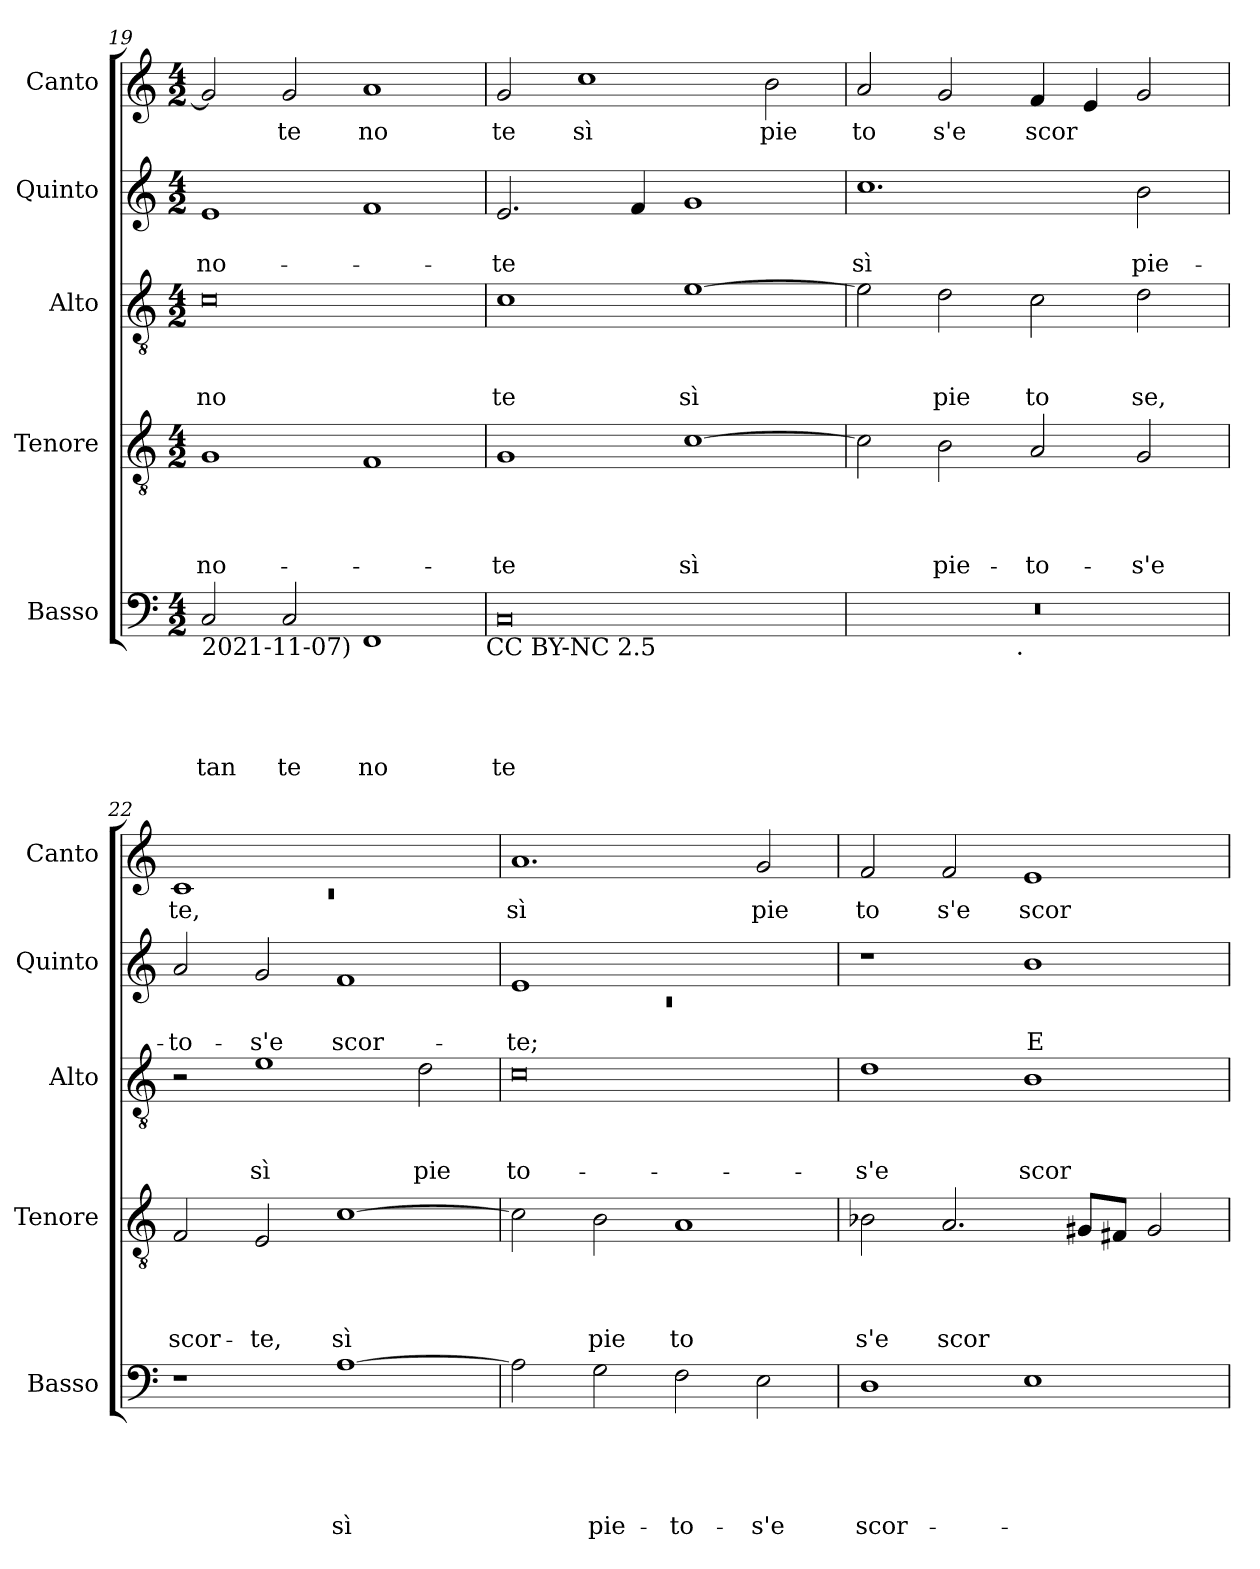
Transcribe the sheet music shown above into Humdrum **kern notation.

**kern	**text	**text	**text	**text	**text	**kern	**text	**text	**text	**text	**kern	**text	**text	**text	**kern	**text	**text	**kern	**text
*part5	*part5	*part5	*part5	*part5	*part5	*part4	*part4	*part4	*part4	*part4	*part3	*part3	*part3	*part3	*part2	*part2	*part2	*part1	*part1
*staff5	*staff5	*staff5	*staff5	*staff5	*staff5	*staff4	*staff4	*staff4	*staff4	*staff4	*staff3	*staff3	*staff3	*staff3	*staff2	*staff2	*staff2	*staff1	*staff1
*I"Basso	*	*	*	*	*	*I"Tenore	*	*	*	*	*I"Alto	*	*	*	*I"Quinto	*	*	*I"Canto	*
*I'Basso	*	*	*	*	*	*I'Tenore	*	*	*	*	*I'Alto	*	*	*	*I'Quinto	*	*	*I'Canto	*
*clefF4	*	*	*	*	*	*clefGv2	*	*	*	*	*clefGv2	*	*	*	*clefG2	*	*	*clefG2	*
*k[]	*	*	*	*	*	*k[]	*	*	*	*	*k[]	*	*	*	*k[]	*	*	*k[]	*
*C:	*	*	*	*	*	*C:	*	*	*	*	*C:	*	*	*	*C:	*	*	*C:	*
*M4/2	*	*	*	*	*	*M4/2	*	*	*	*	*M4/2	*	*	*	*M4/2	*	*	*M4/2	*
=19	=19	=19	=19	=19	=19	=19	=19	=19	=19	=19	=19	=19	=19	=19	=19	=19	=19	=19	=19
!LO:TX:b:t=2021-11-07)	!	!	!	!	!	!	!	!	!	!	!	!	!	!	!	!	!	!	!
!	!	!	!	!	!LO:LY:b	!	!	!	!	!LO:LY:b	!	!	!	!LO:LY:b	!	!	!LO:LY:b	!	!
2C/	.	.	.	.	tan	1G	.	.	.	no-	0c	.	.	no	1e	.	no-	2g/]	.
!	!	!	!	!	!LO:LY:b	!	!	!	!	!	!	!	!	!	!	!	!	!	!LO:LY:b
2C/	.	.	.	.	te	.	.	.	.	.	.	.	.	.	.	.	.	2g/	te
!	!	!	!	!	!LO:LY:b	!	!	!	!	!	!	!	!	!	!	!	!	!	!LO:LY:b
1FF	.	.	.	.	no	1F	.	.	.	.	.	.	.	.	1f	.	.	1a	no
!LO:TX:b:t=CC BY-NC 2.5	!	!	!	!	!	!	!	!	!	!	!	!	!	!	!	!	!	!	!
=20	=20	=20	=20	=20	=20	=20	=20	=20	=20	=20	=20	=20	=20	=20	=20	=20	=20	=20	=20
!	!	!	!	!	!LO:LY:b	!	!	!	!	!LO:LY:b	!	!	!	!LO:LY:b	!	!	!LO:LY:b	!	!LO:LY:b
0C	.	.	.	.	te	1G	.	.	.	-te	1c	.	.	te	2.e/	.	-te	2g/	te
!	!	!	!	!	!	!	!	!	!	!	!	!	!	!	!	!	!	!	!LO:LY:b
.	.	.	.	.	.	.	.	.	.	.	.	.	.	.	.	.	.	1cc	sì
.	.	.	.	.	.	.	.	.	.	.	.	.	.	.	4f/	.	.	.	.
!	!	!	!	!	!	!	!	!	!	!LO:LY:b	!	!	!	!LO:LY:b	!	!	!	!	!
.	.	.	.	.	.	[>1c	.	.	.	sì	[>1e	.	.	sì	1g	.	.	.	.
!	!	!	!	!	!	!	!	!	!	!	!	!	!	!	!	!	!	!	!LO:LY:b
.	.	.	.	.	.	.	.	.	.	.	.	.	.	.	.	.	.	2b\	pie
=21	=21	=21	=21	=21	=21	=21	=21	=21	=21	=21	=21	=21	=21	=21	=21	=21	=21	=21	=21
!	!	!	!	!	!	!	!	!	!	!	!	!	!	!	!	!	!LO:LY:b	!	!LO:LY:b
*^	*	*	*	*	*	*	*	*	*	*	*	*	*	*	*	*	*	*	*
0r	2ryy	.	.	.	.	.	2c\]	.	.	.	.	2e\]	.	.	.	1.cc	.	sì	2a/	to
!	!	!	!	!	!	!	!	!	!	!	!LO:LY:b	!	!	!	!LO:LY:b	!	!	!	!	!LO:LY:b
.	4...ryy	.	.	.	.	.	2B\	.	.	.	pie-	2d\	.	.	pie	.	.	.	2g/	s'e
!	!LO:TX:b:t=.	!	!	!	!	!	!	!	!	!	!	!	!	!	!	!	!	!	!	!
.	1ryy	.	.	.	.	.	.	.	.	.	.	.	.	.	.	.	.	.	.	.
!	!	!	!	!	!	!	!	!	!	!	!LO:LY:b	!	!	!	!LO:LY:b	!	!	!	!	!LO:LY:b
.	.	.	.	.	.	.	2A/	.	.	.	-to-	2c\	.	.	to	.	.	.	4f/	scor
.	.	.	.	.	.	.	.	.	.	.	.	.	.	.	.	.	.	.	4e/	.
!	!	!	!	!	!	!	!	!	!	!	!LO:LY:b	!	!	!	!LO:LY:b	!	!	!LO:LY:b	!	!
.	.	.	.	.	.	.	2G/	.	.	.	-s'e	2d\	.	.	se,	2b\	.	pie-	2g/	.
.	32ryy	.	.	.	.	.	.	.	.	.	.	.	.	.	.	.	.	.	.	.
=22	=22	=22	=22	=22	=22	=22	=22	=22	=22	=22	=22	=22	=22	=22	=22	=22	=22	=22	=22	=22
*	*	*	*	*	*	*	*	*	*	*	*	*	*	*	*	*	*	*	*^	*
!	!	!	!	!	!	!	!	!	!	!	!LO:LY:b	!	!	!	!	!	!	!LO:LY:b	!	!LO:N:vis=1	!LO:LY:b
*v	*v	*	*	*	*	*	*	*	*	*	*	*	*	*	*	*	*	*	*	*	*
1r	.	.	.	.	.	2F/	.	.	.	scor-	2r	.	.	.	2a/	.	-to-	1c	0rc	te,
!	!	!	!	!	!	!	!	!	!	!LO:LY:b	!	!	!	!LO:LY:b	!	!	!LO:LY:b	!	!	!
.	.	.	.	.	.	2E/	.	.	.	-te,	1e	.	.	sì	2g/	.	-s'e	.	.	.
!	!	!	!	!	!LO:LY:b	!	!	!	!	!LO:LY:b	!	!	!	!	!	!	!LO:LY:b	!	!	!
[>1A	.	.	.	.	sì	[>1c	.	.	.	sì	.	.	.	.	1f	.	scor-	1ryy	.	.
!	!	!	!	!	!	!	!	!	!	!	!	!	!	!LO:LY:b	!	!	!	!	!	!
.	.	.	.	.	.	.	.	.	.	.	2d\	.	.	pie	.	.	.	.	.	.
*	*	*	*	*	*	*	*	*	*	*	*	*	*	*	*	*	*	*v	*v	*
!!LO:PB:g=z
=23	=23	=23	=23	=23	=23	=23	=23	=23	=23	=23	=23	=23	=23	=23	=23	=23	=23	=23	=23
*	*	*	*	*	*	*	*	*	*	*	*	*	*	*	*^	*	*	*	*
!	!	!	!	!	!	!	!	!	!	!	!	!	!	!LO:LY:b	!	!LO:N:vis=1	!	!LO:LY:b	!	!LO:LY:b
2A\]	.	.	.	.	.	2c\]	.	.	.	.	0c	.	.	to-	1e	0rc	.	-te;	1.a	sì
!	!	!	!	!	!LO:LY:b	!	!	!	!	!LO:LY:b	!	!	!	!	!	!	!	!	!	!
2G\	.	.	.	.	pie-	2B\	.	.	.	pie	.	.	.	.	.	.	.	.	.	.
!	!	!	!	!	!LO:LY:b	!	!	!	!	!LO:LY:b	!	!	!	!	!	!	!	!	!	!
2F\	.	.	.	.	-to-	1A	.	.	.	to	.	.	.	.	1ryy	.	.	.	.	.
!	!	!	!	!	!LO:LY:b	!	!	!	!	!	!	!	!	!	!	!	!	!	!	!LO:LY:b
2E\	.	.	.	.	-s'e	.	.	.	.	.	.	.	.	.	.	.	.	.	2g/	pie
*	*	*	*	*	*	*	*	*	*	*	*	*	*	*	*v	*v	*	*	*	*
=24	=24	=24	=24	=24	=24	=24	=24	=24	=24	=24	=24	=24	=24	=24	=24	=24	=24	=24	=24
!	!	!	!	!	!LO:LY:b	!	!	!	!	!LO:LY:b	!	!	!	!LO:LY:b	!	!	!	!	!LO:LY:b
1D	.	.	.	.	scor-	2B-X\	.	.	.	s'e	1d	.	.	-s'e	1r	.	.	2f/	to
!	!	!	!	!	!	!	!	!	!	!LO:LY:b	!	!	!	!	!	!	!	!	!LO:LY:b
.	.	.	.	.	.	2.A/	.	.	.	scor	.	.	.	.	.	.	.	2f/	s'e
!	!	!	!	!	!	!	!	!	!	!	!	!	!	!LO:LY:b	!	!	!LO:LY:b	!	!LO:LY:b
1E	.	.	.	.	.	.	.	.	.	.	1B	.	.	scor-	1b	.	E	1e	scor
.	.	.	.	.	.	8G#/L	.	.	.	.	.	.	.	.	.	.	.	.	.
.	.	.	.	.	.	8F#/J	.	.	.	.	.	.	.	.	.	.	.	.	.
.	.	.	.	.	.	2G#/	.	.	.	.	.	.	.	.	.	.	.	.	.
=	=	=	=	=	=	=	=	=	=	=	=	=	=	=	=	=	=	=	=
*-	*-	*-	*-	*-	*-	*-	*-	*-	*-	*-	*-	*-	*-	*-	*-	*-	*-	*-	*-
